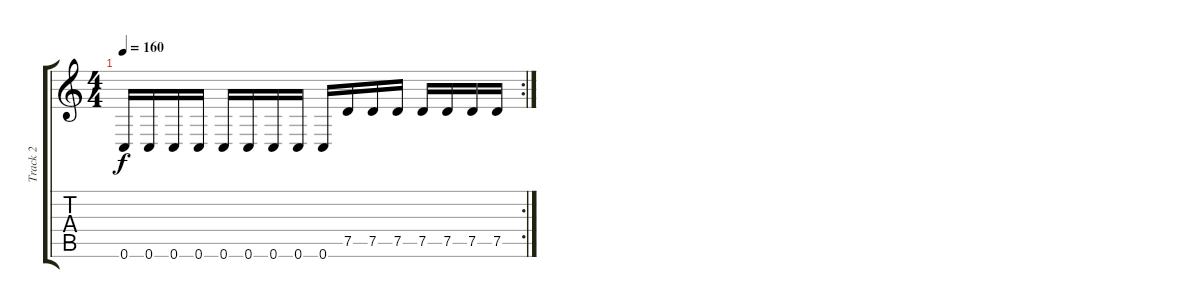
\track ("Track 2" "Track 2") {instrument distortionguitar}
\staff {score tabs}
\tuning (D4 A3 F3 C3 G2 C2) {hide}
\rc 2
\ts (4 4)
\tempo 160
\clef g2
\ks c
0.6.16{dy f} 0.6.16 0.6.16 0.6.16 0.6.16 0.6.16 0.6.16 0.6.16 0.6.16 7.5.16 7.5.16 7.5.16 7.5.16 7.5.16 7.5.16 7.5.16
